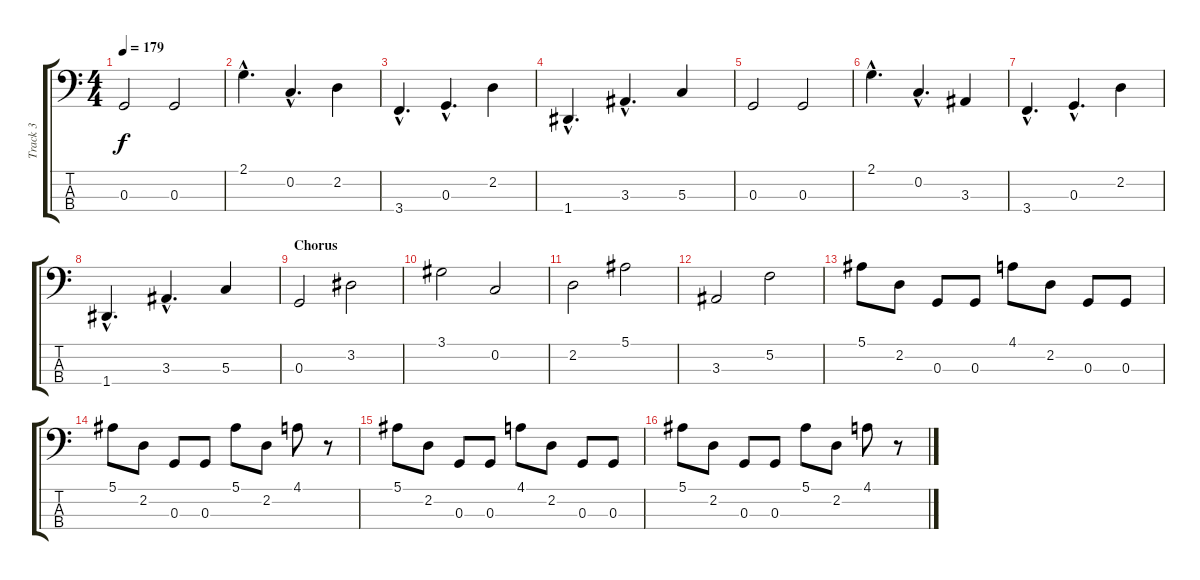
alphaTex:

\track ("Track 3" "Track 3") {instrument electricbassfinger}
\staff {score tabs}
\tuning (F2 C2 G1 D1) {hide}
\ts (4 4)
\tempo 179
\clef f4
\ks c
0.3.2{dy f} 0.3.2 |
2.1{hac}.4{d} 0.2{hac}.4{d} 2.2.4 |
3.4{hac}.4{d} 0.3{hac}.4{d} 2.2.4 |
1.4{hac}.4{d} 3.3{hac}.4{d} 5.3.4 |
0.3.2 0.3.2 |
2.1{hac}.4{d} 0.2{hac}.4{d} 3.3.4 |
3.4{hac}.4{d} 0.3{hac}.4{d} 2.2.4 |
1.4{hac}.4{d} 3.3{hac}.4{d} 5.3.4 |
\section ("" "Chorus")
0.3.2 3.2.2 |
3.1.2 0.2.2 |
2.2.2 5.1.2 |
3.3.2 5.2.2 |
5.1.8 2.2.8 0.3.8 0.3.8 4.1.8 2.2.8 0.3.8 0.3.8 |
5.1.8 2.2.8 0.3.8 0.3.8 5.1.8 2.2.8 4.1.8 r.8 |
5.1.8 2.2.8 0.3.8 0.3.8 4.1.8 2.2.8 0.3.8 0.3.8 |
5.1.8 2.2.8 0.3.8 0.3.8 5.1.8 2.2.8 4.1.8 r.8
